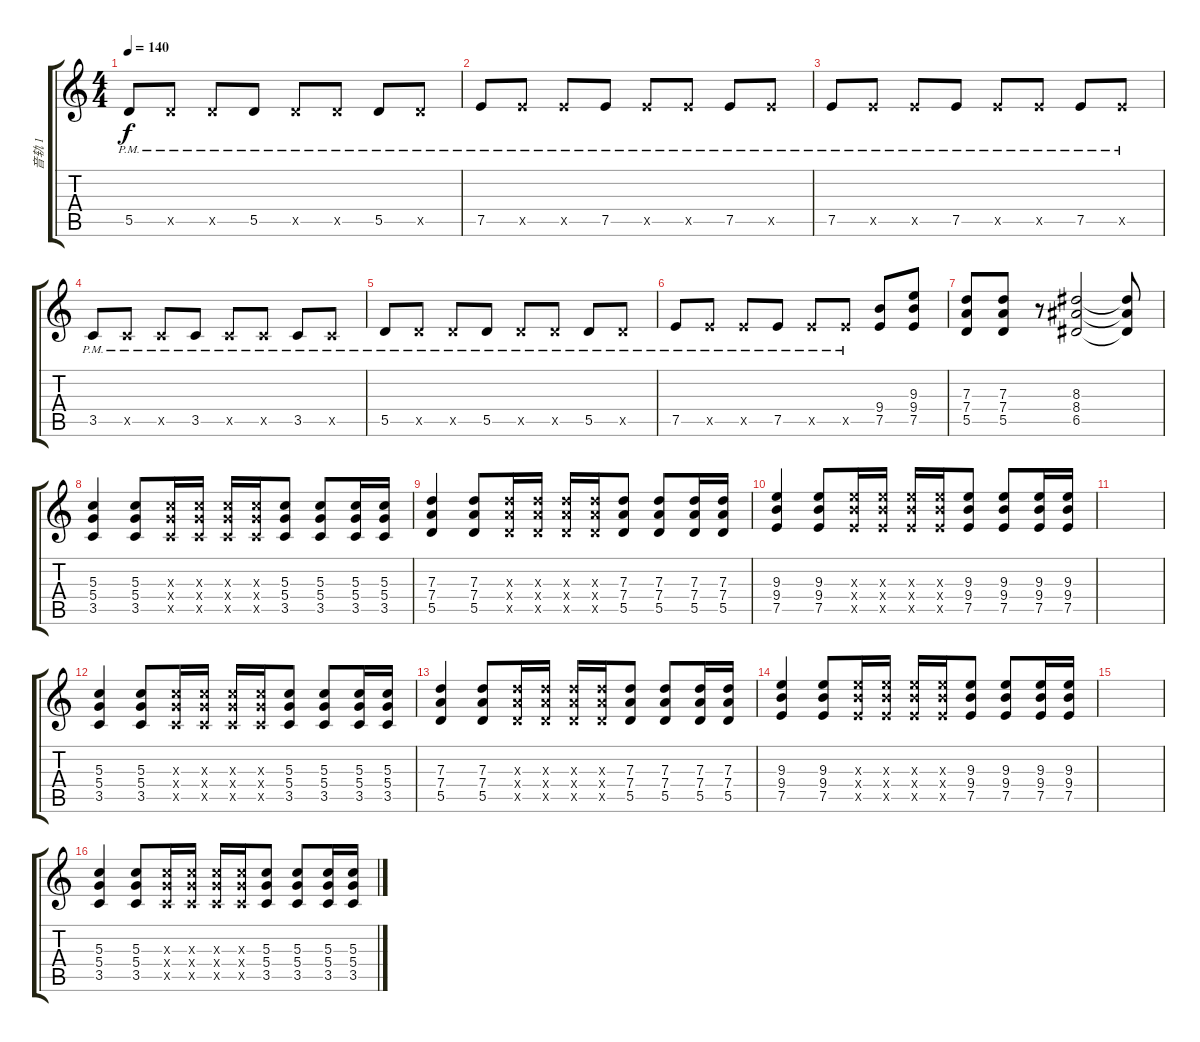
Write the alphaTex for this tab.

\track ("音轨 1" "音轨 1") {instrument acousticguitarnylon}
\staff {score tabs}
\tuning (E4 B3 G3 D3 A2 E2) {hide}
\ts (4 4)
\tempo 140
\clef g2
\ks c
5.5{pm}.8{dy f} 5.5{pm x}.8 5.5{pm x}.8 5.5{pm}.8 5.5{pm x}.8 5.5{pm x}.8 5.5{pm}.8 5.5{pm x}.8 |
7.5{pm}.8 7.5{pm x}.8 7.5{pm x}.8 7.5{pm}.8 7.5{pm x}.8 7.5{pm x}.8 7.5{pm}.8 7.5{pm x}.8 |
7.5{pm}.8 7.5{pm x}.8 7.5{pm x}.8 7.5{pm}.8 7.5{pm x}.8 7.5{pm x}.8 7.5{pm}.8 7.5{pm x}.8 |
3.5{pm}.8 3.5{pm x}.8 3.5{pm x}.8 3.5{pm}.8 3.5{pm x}.8 3.5{pm x}.8 3.5{pm}.8 3.5{pm x}.8 |
5.5{pm}.8 5.5{pm x}.8 5.5{pm x}.8 5.5{pm}.8 5.5{pm x}.8 5.5{pm x}.8 5.5{pm}.8 5.5{pm x}.8 |
7.5{pm}.8 7.5{pm x}.8 7.5{pm x}.8 7.5{pm}.8 7.5{pm x}.8 7.5{pm x}.8 (9.4 7.5).8 (9.3 9.4 7.5).8 |
(7.3 7.4 5.5).8 (7.3 7.4 5.5).8 r.8 (8.3 8.4 6.5).2 (8.3{t} 8.4{t} 6.5{t}).8 |
(5.3 5.4 3.5).4 (5.3 5.4 3.5).8 (5.3{x} 5.4{x} 3.5{x}).16 (5.3{x} 5.4{x} 3.5{x}).16 (5.3{x} 5.4{x} 3.5{x}).16 (5.3{x} 5.4{x} 3.5{x}).16 (5.3 5.4 3.5).8 (5.3 5.4 3.5).8 (5.3 5.4 3.5).16 (5.3 5.4 3.5).16 |
(7.3 7.4 5.5).4 (7.3 7.4 5.5).8 (7.3{x} 7.4{x} 5.5{x}).16 (7.3{x} 7.4{x} 5.5{x}).16 (7.3{x} 7.4{x} 5.5{x}).16 (7.3{x} 7.4{x} 5.5{x}).16 (7.3 7.4 5.5).8 (7.3 7.4 5.5).8 (7.3 7.4 5.5).16 (7.3 7.4 5.5).16 |
(9.3 9.4 7.5).4 (9.3 9.4 7.5).8 (9.3{x} 9.4{x} 7.5{x}).16 (9.3{x} 9.4{x} 7.5{x}).16 (9.3{x} 9.4{x} 7.5{x}).16 (9.3{x} 9.4{x} 7.5{x}).16 (9.3 9.4 7.5).8 (9.3 9.4 7.5).8 (9.3 9.4 7.5).16 (9.3 9.4 7.5).16 |
|
(5.3 5.4 3.5).4 (5.3 5.4 3.5).8 (5.3{x} 5.4{x} 3.5{x}).16 (5.3{x} 5.4{x} 3.5{x}).16 (5.3{x} 5.4{x} 3.5{x}).16 (5.3{x} 5.4{x} 3.5{x}).16 (5.3 5.4 3.5).8 (5.3 5.4 3.5).8 (5.3 5.4 3.5).16 (5.3 5.4 3.5).16 |
(7.3 7.4 5.5).4 (7.3 7.4 5.5).8 (7.3{x} 7.4{x} 5.5{x}).16 (7.3{x} 7.4{x} 5.5{x}).16 (7.3{x} 7.4{x} 5.5{x}).16 (7.3{x} 7.4{x} 5.5{x}).16 (7.3 7.4 5.5).8 (7.3 7.4 5.5).8 (7.3 7.4 5.5).16 (7.3 7.4 5.5).16 |
(9.3 9.4 7.5).4 (9.3 9.4 7.5).8 (9.3{x} 9.4{x} 7.5{x}).16 (9.3{x} 9.4{x} 7.5{x}).16 (9.3{x} 9.4{x} 7.5{x}).16 (9.3{x} 9.4{x} 7.5{x}).16 (9.3 9.4 7.5).8 (9.3 9.4 7.5).8 (9.3 9.4 7.5).16 (9.3 9.4 7.5).16 |
|
(5.3 5.4 3.5).4 (5.3 5.4 3.5).8 (5.3{x} 5.4{x} 3.5{x}).16 (5.3{x} 5.4{x} 3.5{x}).16 (5.3{x} 5.4{x} 3.5{x}).16 (5.3{x} 5.4{x} 3.5{x}).16 (5.3 5.4 3.5).8 (5.3 5.4 3.5).8 (5.3 5.4 3.5).16 (5.3 5.4 3.5).16
